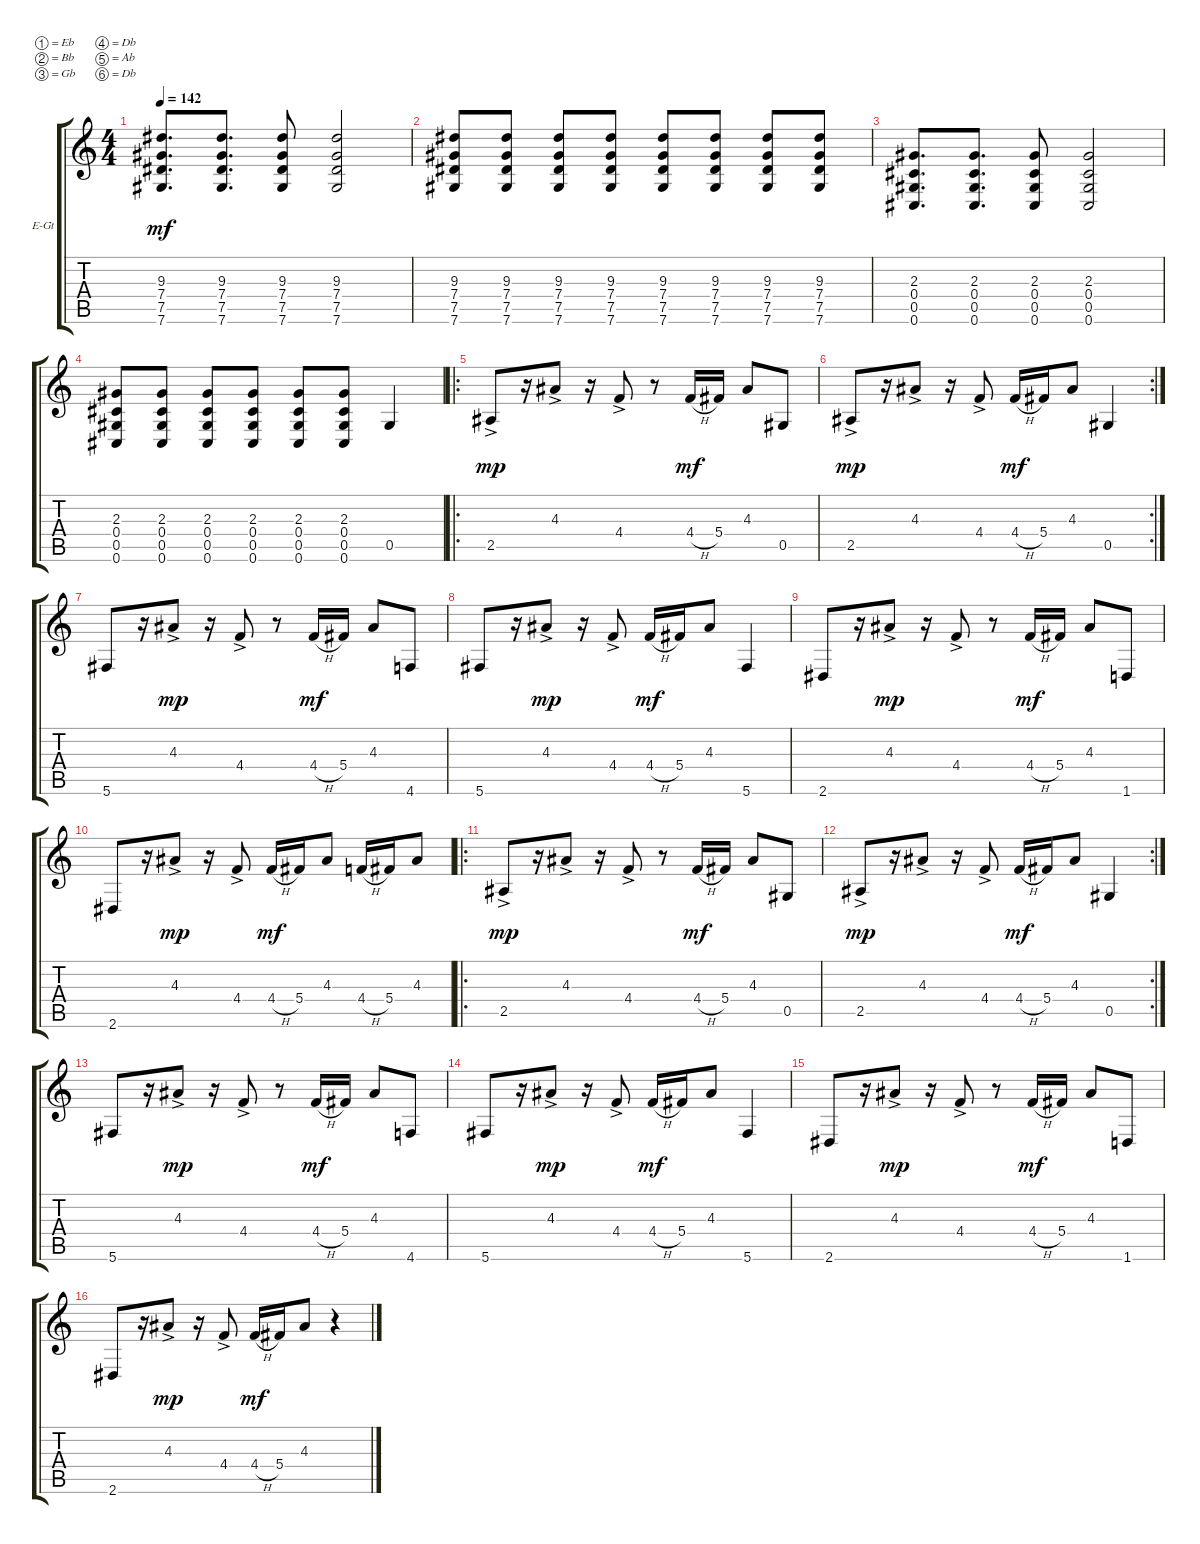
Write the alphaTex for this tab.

\bracketExtendMode groupsimilarinstruments
\firstSystemTrackNameOrientation horizontal
\otherSystemsTrackNameOrientation horizontal
\track ("Electric Guitar" "E-Gt") {instrument overdrivenguitar}
\staff {score tabs}
\tuning (Eb4 Bb3 Gb3 Db3 Ab2 Db2)
\ts (4 4)
\tempo 142
\clef g2
\ks c
(9.3 7.4 7.5 7.6).8{d dy mf} (9.3 7.4 7.5 7.6).8{d} (9.3 7.4 7.5 7.6).8 (9.3 7.4 7.5 7.6).2 |
(9.3 7.4 7.5 7.6).8 (9.3 7.4 7.5 7.6).8 (9.3 7.4 7.5 7.6).8 (9.3 7.4 7.5 7.6).8 (9.3 7.4 7.5 7.6).8 (9.3 7.4 7.5 7.6).8 (9.3 7.4 7.5 7.6).8 (9.3 7.4 7.5 7.6).8 |
(2.3 0.4 0.5 0.6).8{d} (2.3 0.4 0.5 0.6).8{d} (2.3 0.4 0.5 0.6).8 (2.3 0.4 0.5 0.6).2 |
(2.3 0.4 0.5 0.6).8 (2.3 0.4 0.5 0.6).8 (2.3 0.4 0.5 0.6).8 (2.3 0.4 0.5 0.6).8 (2.3 0.4 0.5 0.6).8 (2.3 0.4 0.5 0.6).8 0.5.4 |
\ro
2.5{ac}.8{dy mp} r.16 4.3{ac}.8 r.16 4.4{ac}.8 r.8 4.4{h}.16{dy mf} 5.4.16 4.3.8 0.5.8 |
\rc 2
2.5{ac}.8{dy mp} r.16 4.3{ac}.8 r.16 4.4{ac}.8 4.4{h}.16{dy mf} 5.4.16 4.3.8 0.5.4 |
5.6.8 r.16 4.3{ac}.8{dy mp} r.16 4.4{ac}.8 r.8 4.4{h}.16{dy mf} 5.4.16 4.3.8 4.6.8 |
5.6.8 r.16 4.3{ac}.8{dy mp} r.16 4.4{ac}.8 4.4{h}.16{dy mf} 5.4.16 4.3.8 5.6.4 |
2.6.8 r.16 4.3{ac}.8{dy mp} r.16 4.4{ac}.8 r.8 4.4{h}.16{dy mf} 5.4.16 4.3.8 1.6.8 |
2.6.8 r.16 4.3{ac}.8{dy mp} r.16 4.4{ac}.8 4.4{h}.16{dy mf} 5.4.16 4.3.8 4.4{h}.16 5.4.16 4.3.8 |
\ro
2.5{ac}.8{dy mp} r.16 4.3{ac}.8 r.16 4.4{ac}.8 r.8 4.4{h}.16{dy mf} 5.4.16 4.3.8 0.5.8 |
\rc 2
2.5{ac}.8{dy mp} r.16 4.3{ac}.8 r.16 4.4{ac}.8 4.4{h}.16{dy mf} 5.4.16 4.3.8 0.5.4 |
5.6.8 r.16 4.3{ac}.8{dy mp} r.16 4.4{ac}.8 r.8 4.4{h}.16{dy mf} 5.4.16 4.3.8 4.6.8 |
5.6.8 r.16 4.3{ac}.8{dy mp} r.16 4.4{ac}.8 4.4{h}.16{dy mf} 5.4.16 4.3.8 5.6.4 |
2.6.8 r.16 4.3{ac}.8{dy mp} r.16 4.4{ac}.8 r.8 4.4{h}.16{dy mf} 5.4.16 4.3.8 1.6.8 |
2.6.8 r.16 4.3{ac}.8{dy mp} r.16 4.4{ac}.8 4.4{h}.16{dy mf} 5.4.16 4.3.8 r.4
